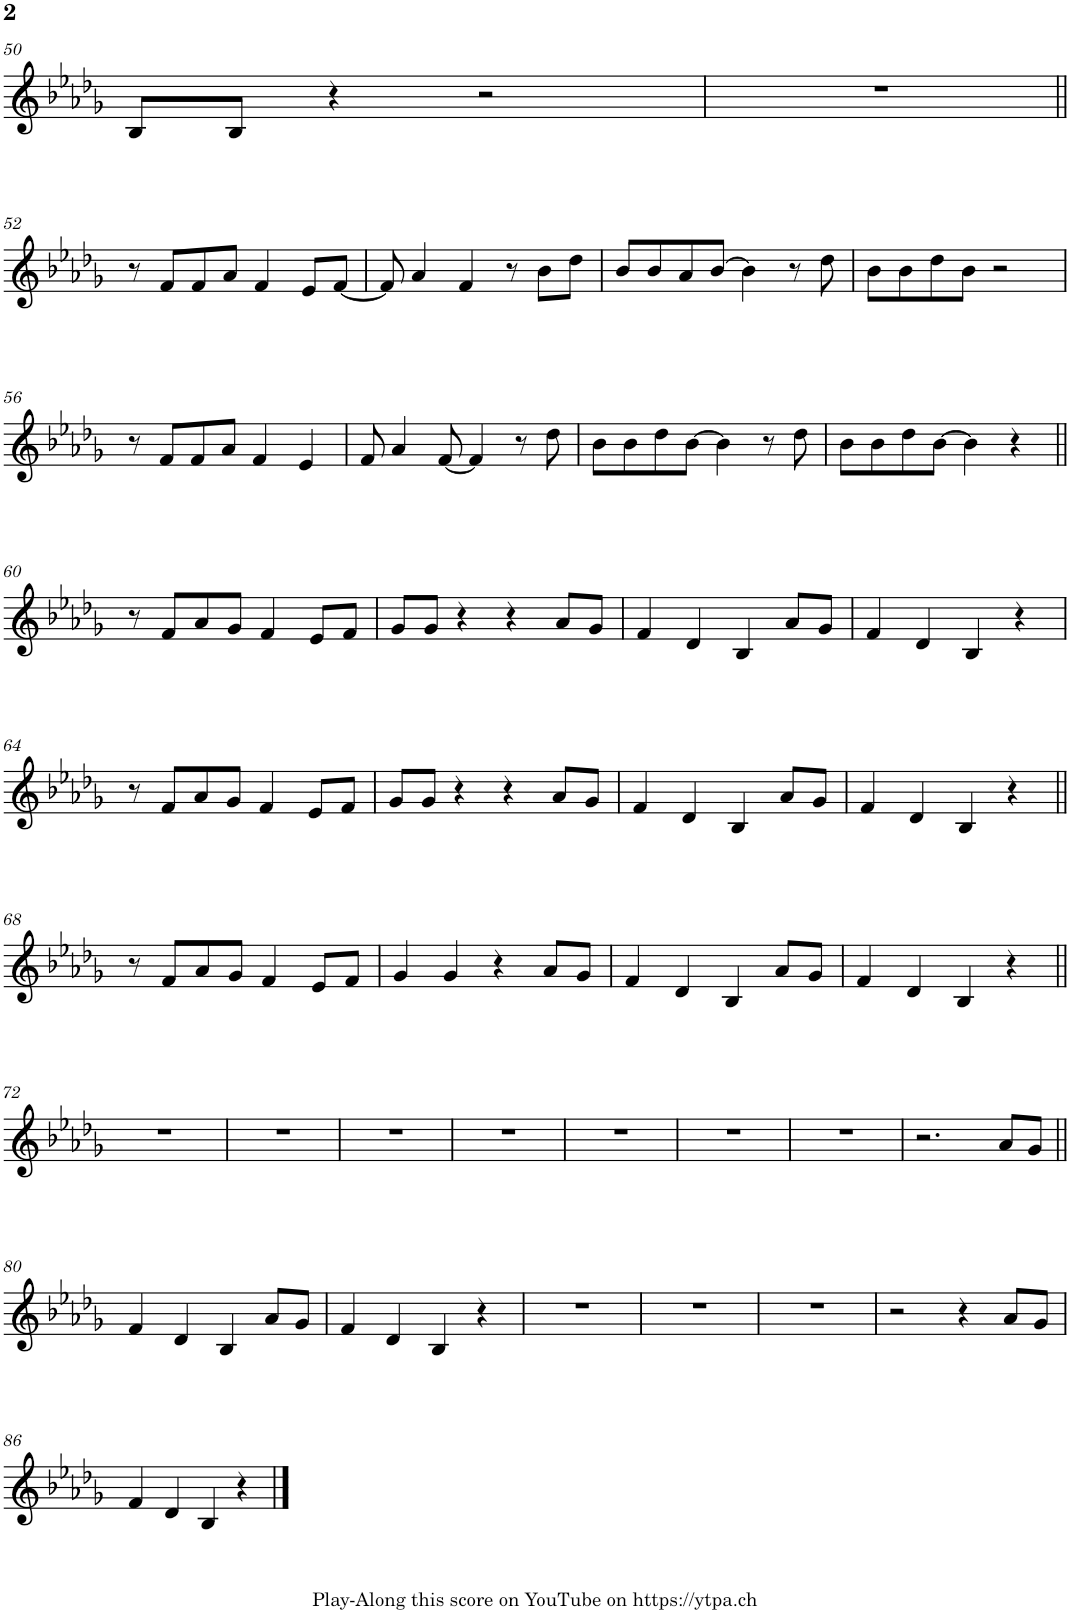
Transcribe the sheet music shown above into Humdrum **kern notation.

**kern
*part1
*staff1
*I"Voice in C
!!LO:PB:g=z
*clefG2
*k[b-e-a-d-g-]
*M4/4
=50
8B-/L
8B-/J
4r
2r
=51
1r
!!LO:LB:g=z
=52||
8r
8f/L
8f/
8a-/J
4f/
8e-/L
[8f/J
=53
8f/]
4a-/
4f/
8r
8b-\L
8dd-\J
=54
8b-/L
8b-/
8a-/
[8b-/J
4b-\]
8r
8dd-\
=55
8b-\L
8b-\
8dd-\
8b-\J
2r
!!LO:LB:g=z
=56
8r
8f/L
8f/
8a-/J
4f/
4e-/
=57
8f/
4a-/
[8f/
4f/]
8r
8dd-\
=58
8b-\L
8b-\
8dd-\
[8b-\J
4b-\]
8r
8dd-\
=59
8b-\L
8b-\
8dd-\
[8b-\J
4b-\]
4r
!!LO:LB:g=z
=60||
8r
8f/L
8a-/
8g-/J
4f/
8e-/L
8f/J
=61
8g-/L
8g-/J
4r
4r
8a-/L
8g-/J
=62
4f/
4d-/
4B-/
8a-/L
8g-/J
=63
4f/
4d-/
4B-/
4r
!!LO:LB:g=z
=64
8r
8f/L
8a-/
8g-/J
4f/
8e-/L
8f/J
=65
8g-/L
8g-/J
4r
4r
8a-/L
8g-/J
=66
4f/
4d-/
4B-/
8a-/L
8g-/J
=67
4f/
4d-/
4B-/
4r
!!LO:LB:g=z
=68||
8r
8f/L
8a-/
8g-/J
4f/
8e-/L
8f/J
=69
4g-/
4g-/
4r
8a-/L
8g-/J
=70
4f/
4d-/
4B-/
8a-/L
8g-/J
=71
4f/
4d-/
4B-/
4r
!!LO:LB:g=z
=72||
1r
=73
1r
=74
1r
=75
1r
=76
1r
=77
1r
=78
1r
=79
2.r
8a-/L
8g-/J
!!LO:LB:g=z
=80||
4f/
4d-/
4B-/
8a-/L
8g-/J
=81
4f/
4d-/
4B-/
4r
=82
1r
=83
1r
=84
1r
=85
2r
4r
8a-/L
8g-/J
!!LO:LB:g=z
=86
4f/
4d-/
4B-/
4r
==
*-
